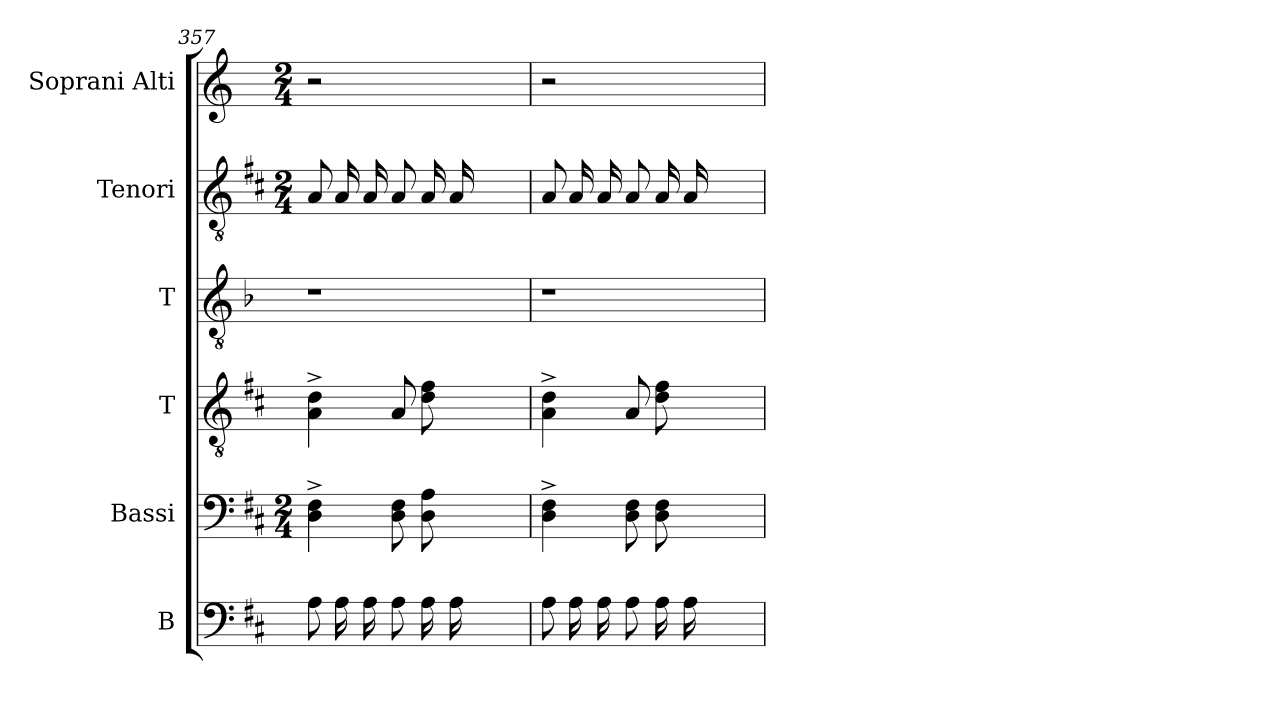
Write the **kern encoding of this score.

**kern	**kern	**kern	**kern	**kern	**kern
*part6	*part5	*part4	*part3	*part2	*part1
*staff6	*staff5	*staff4	*staff3	*staff2	*staff1
*I"B	*I"Bassi	*I"T	*I"T	*I"Tenori	*I"Soprani  Alti
*I'B	*I'B	*I'T	*I'T	*I'T	*I'S  A
*clefF4	*clefF4	*clefGv2	*clefGv2	*clefGv2	*clefG2
*k[f#c#]	*k[f#c#]	*k[f#c#]	*k[b-]	*k[f#c#]	*k[]
*D:	*D:	*D:	*F:	*D:	*C:
*	*M2/4	*	*	*M2/4	*M2/4
=357	=357	=357	=357	=357	=357
8A\	4F#\^> 4D\^>	4d\^> 4A\^>	1r	8A/	2r
16A\	.	.	.	16A/	.
16A\	.	.	.	16A/	.
8A\	8F#\ 8D\	8A/	.	8A/	.
16A\	8A\ 8D\	8f#\ 8d\	.	16A/	.
16A\	.	.	.	16A/	.
2ryy	2ryy	2ryy	.	2ryy	2ryy
=358	=358	=358	=358	=358	=358
8A\	4F#\^> 4D\^>	4d\^> 4A\^>	1r	8A/	2r
16A\	.	.	.	16A/	.
16A\	.	.	.	16A/	.
8A\	8F#\ 8D\	8A/	.	8A/	.
16A\	8F#\ 8D\	8f#\ 8d\	.	16A/	.
16A\	.	.	.	16A/	.
2ryy	2ryy	2ryy	.	2ryy	2ryy
=	=	=	=	=	=
*-	*-	*-	*-	*-	*-
